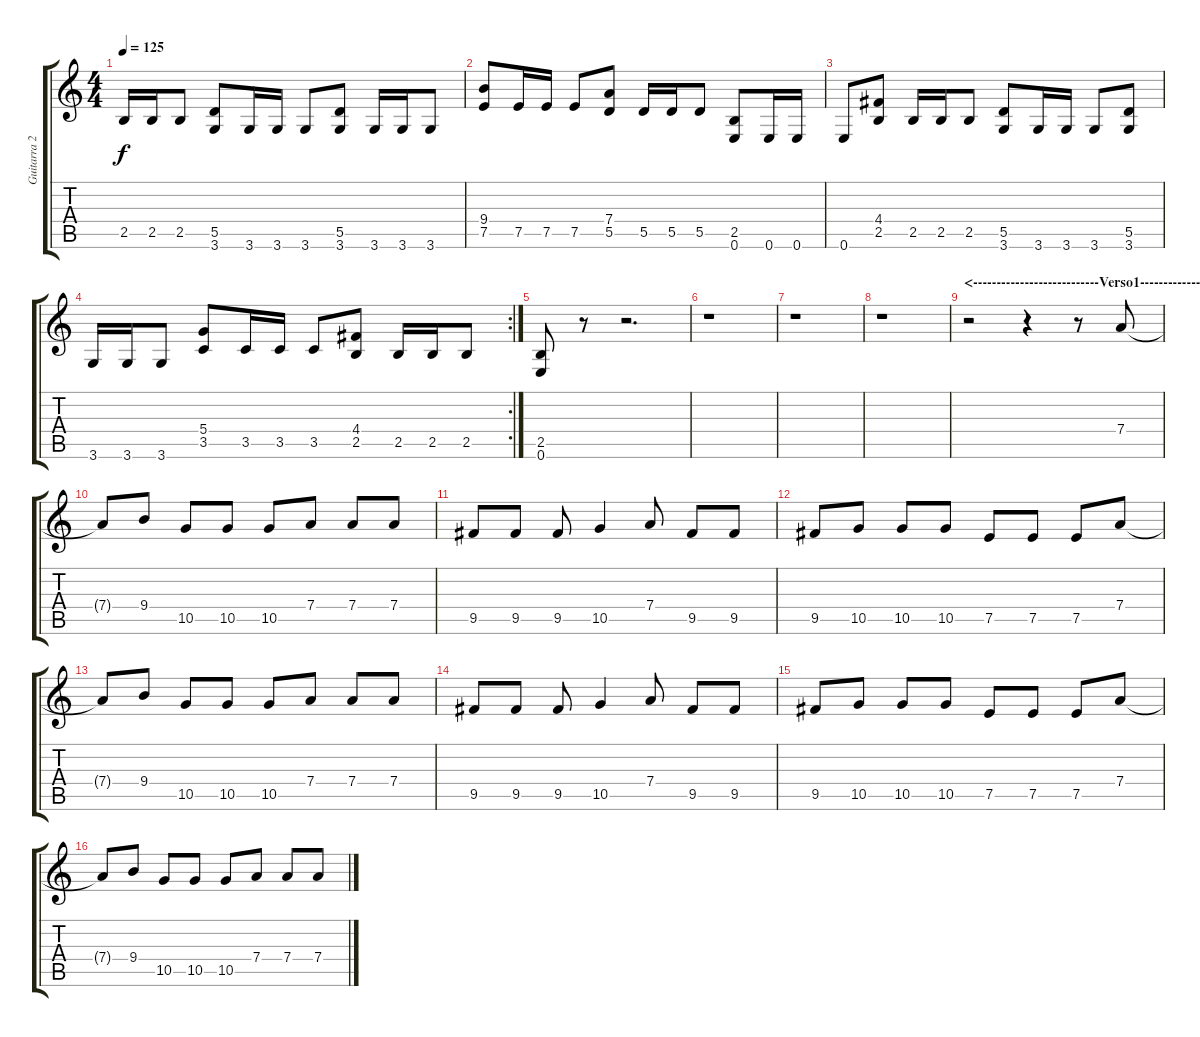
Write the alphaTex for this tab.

\track ("Guitarra 2" "Guitarra 2") {instrument overdrivenguitar}
\staff {score tabs}
\tuning (E4 B3 G3 D3 A2 E2) {hide}
\ts (4 4)
\tempo 125
\clef g2
\ks c
2.5.16{dy f} 2.5.16 2.5.8 (5.5 3.6).8 3.6.16 3.6.16 3.6.8 (5.5 3.6).8 3.6.16 3.6.16 3.6.8 |
(9.4 7.5).8 7.5.16 7.5.16 7.5.8 (7.4 5.5).8 5.5.16 5.5.16 5.5.8 (2.5 0.6).8 0.6.16 0.6.16 |
0.6.8 (4.4 2.5).8 2.5.16 2.5.16 2.5.8 (5.5 3.6).8 3.6.16 3.6.16 3.6.8 (5.5 3.6).8 |
\rc 2
3.6.16 3.6.16 3.6.8 (5.4 3.5).8 3.5.16 3.5.16 3.5.8 (4.4 2.5).8 2.5.16 2.5.16 2.5.8 |
(2.5 0.6).8 r.8 r.2{d} |
r.1 |
r.1 |
r.1 |
\section ("" "<---------------------------Verso1------------------------>")
r.2 r.4 r.8 7.4.8 |
7.4{t}.8 9.4.8 10.5.8 10.5.8 10.5.8 7.4.8 7.4.8 7.4.8 |
9.5.8 9.5.8 9.5.8 10.5.4 7.4.8 9.5.8 9.5.8 |
9.5.8 10.5.8 10.5.8 10.5.8 7.5.8 7.5.8 7.5.8 7.4.8 |
7.4{t}.8 9.4.8 10.5.8 10.5.8 10.5.8 7.4.8 7.4.8 7.4.8 |
9.5.8 9.5.8 9.5.8 10.5.4 7.4.8 9.5.8 9.5.8 |
9.5.8 10.5.8 10.5.8 10.5.8 7.5.8 7.5.8 7.5.8 7.4.8 |
7.4{t}.8 9.4.8 10.5.8 10.5.8 10.5.8 7.4.8 7.4.8 7.4.8
